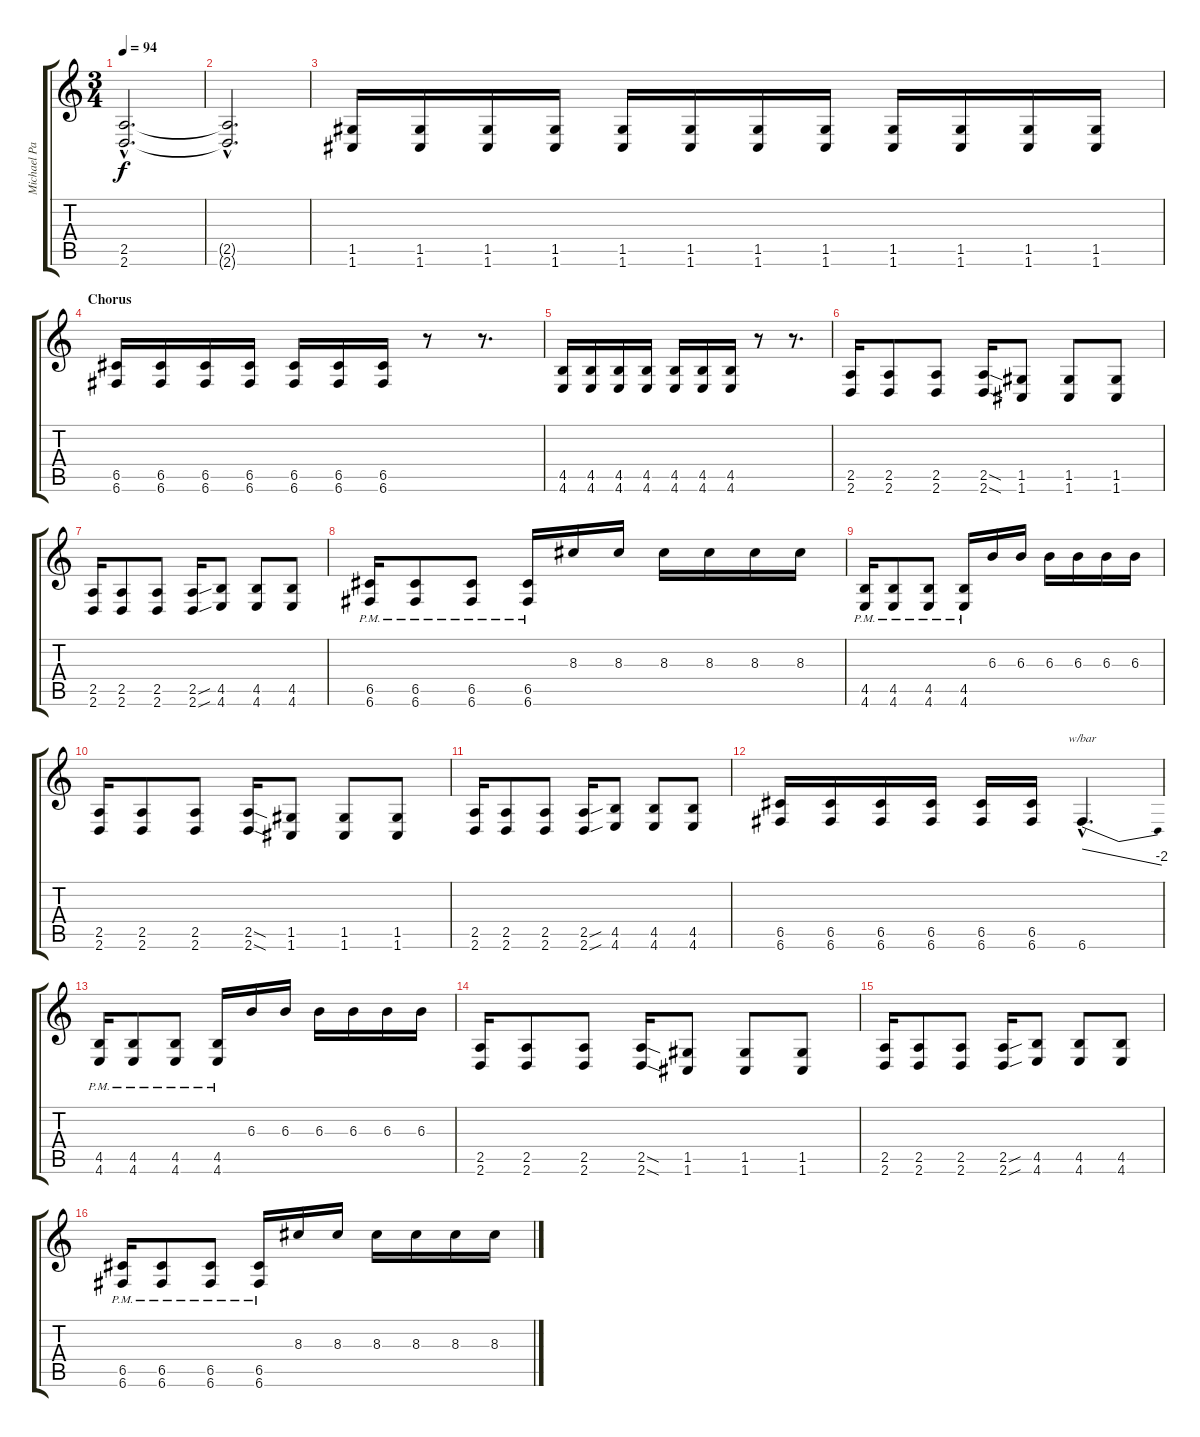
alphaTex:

\track ("Michael Padget" "Michael Pa") {instrument distortionguitar}
\staff {score tabs}
\tuning (D4 A3 F3 C3 G2 C2) {hide}
\ts (3 4)
\tempo 94
\clef g2
\ks c
(2.5{hac t} 2.6{hac t}).2{d dy f} |
(2.5{hac t} 2.6{hac t}).2{d} |
(1.5 1.6).16 (1.5 1.6).16 (1.5 1.6).16 (1.5 1.6).16 (1.5 1.6).16 (1.5 1.6).16 (1.5 1.6).16 (1.5 1.6).16 (1.5 1.6).16 (1.5 1.6).16 (1.5 1.6).16 (1.5 1.6).16 |
\section ("" "Chorus")
(6.5 6.6).16 (6.5 6.6).16 (6.5 6.6).16 (6.5 6.6).16 (6.5 6.6).16 (6.5 6.6).16 (6.5 6.6).16 r.8 r.8{d} |
(4.5 4.6).16 (4.5 4.6).16 (4.5 4.6).16 (4.5 4.6).16 (4.5 4.6).16 (4.5 4.6).16 (4.5 4.6).16 r.8 r.8{d} |
(2.5 2.6).16 (2.5 2.6).8 (2.5 2.6).8 (2.5{sod} 2.6{sod}).16 (1.5 1.6).8 (1.5 1.6).8 (1.5 1.6).8 |
(2.5 2.6).16 (2.5 2.6).8 (2.5 2.6).8 (2.5{sou} 2.6{sou}).16 (4.5 4.6).8 (4.5 4.6).8 (4.5 4.6).8 |
(6.5{pm} 6.6{pm}).16 (6.5{pm} 6.6{pm}).8 (6.5{pm} 6.6{pm}).8 (6.5{pm} 6.6{pm}).16 8.3.16 8.3.16 8.3.16 8.3.16 8.3.16 8.3.16 |
(4.5{pm} 4.6{pm}).16 (4.5{pm} 4.6{pm}).8 (4.5{pm} 4.6{pm}).8 (4.5{pm} 4.6{pm}).16 6.3.16 6.3.16 6.3.16 6.3.16 6.3.16 6.3.16 |
(2.5 2.6).16 (2.5 2.6).8 (2.5 2.6).8 (2.5{sod} 2.6{sod}).16 (1.5 1.6).8 (1.5 1.6).8 (1.5 1.6).8 |
(2.5 2.6).16 (2.5 2.6).8 (2.5 2.6).8 (2.5{sou} 2.6{sou}).16 (4.5 4.6).8 (4.5 4.6).8 (4.5 4.6).8 |
(6.5 6.6).16 (6.5 6.6).16 (6.5 6.6).16 (6.5 6.6).16 (6.5 6.6).16 (6.5 6.6).16 6.6{hac}.4{d tbe (dive default 0 0 60 -8)} |
(4.5{pm} 4.6{pm}).16 (4.5{pm} 4.6{pm}).8 (4.5{pm} 4.6{pm}).8 (4.5{pm} 4.6{pm}).16 6.3.16 6.3.16 6.3.16 6.3.16 6.3.16 6.3.16 |
(2.5 2.6).16 (2.5 2.6).8 (2.5 2.6).8 (2.5{sod} 2.6{sod}).16 (1.5 1.6).8 (1.5 1.6).8 (1.5 1.6).8 |
(2.5 2.6).16 (2.5 2.6).8 (2.5 2.6).8 (2.5{sou} 2.6{sou}).16 (4.5 4.6).8 (4.5 4.6).8 (4.5 4.6).8 |
(6.5{pm} 6.6{pm}).16 (6.5{pm} 6.6{pm}).8 (6.5{pm} 6.6{pm}).8 (6.5{pm} 6.6{pm}).16 8.3.16 8.3.16 8.3.16 8.3.16 8.3.16 8.3.16
